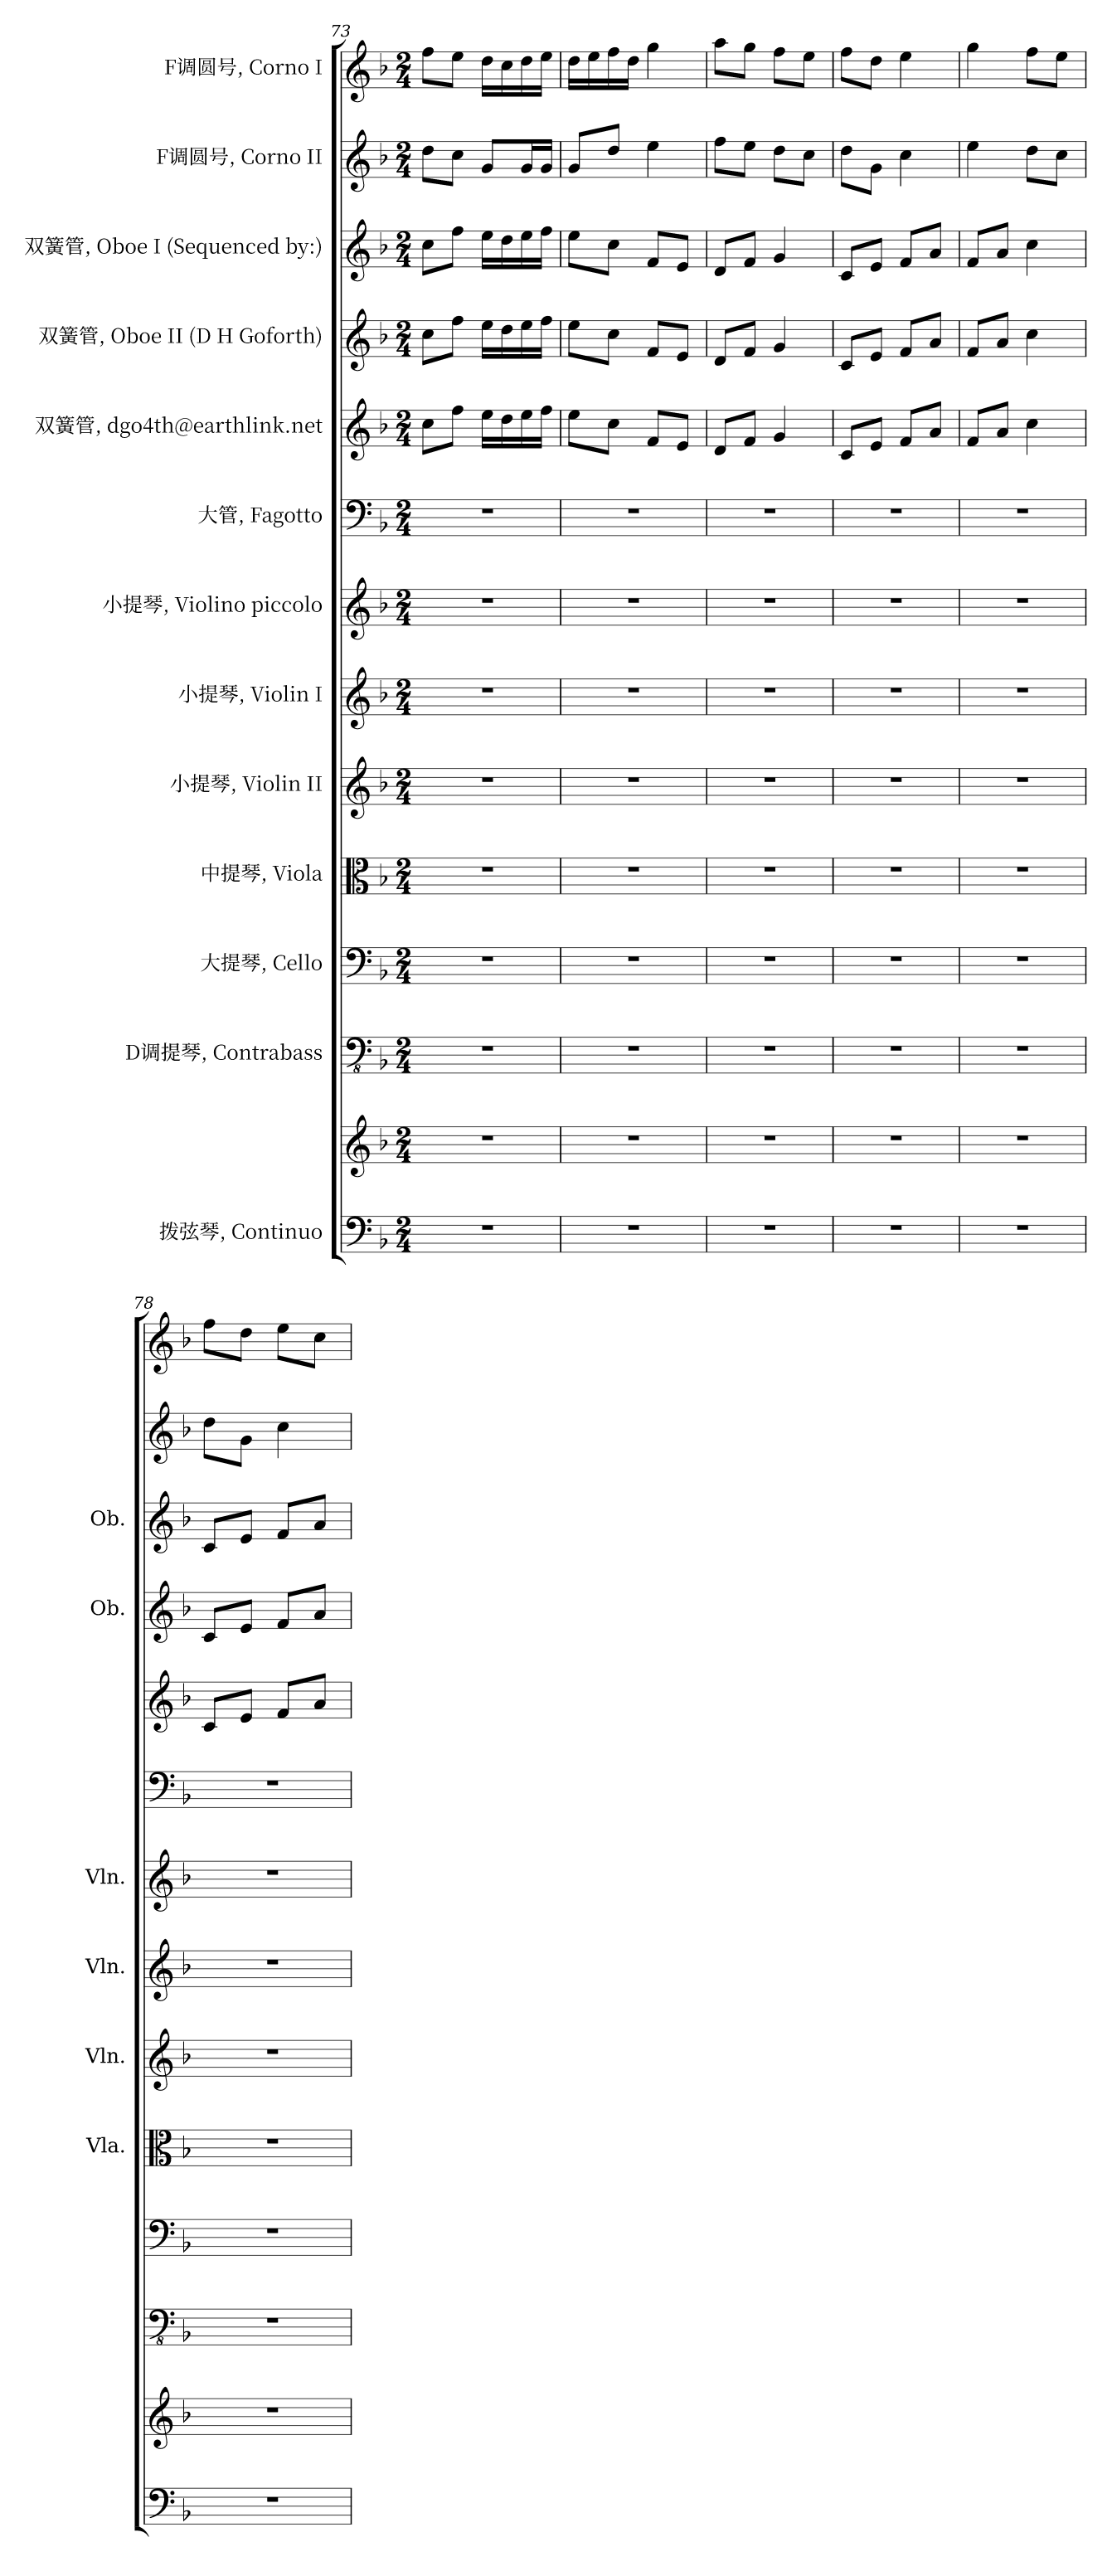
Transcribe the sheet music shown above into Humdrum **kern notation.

**kern	**kern	**kern	**kern	**kern	**kern	**kern	**kern	**kern	**kern	**kern	**kern	**kern	**kern
*part13	*part13	*part12	*part11	*part10	*part9	*part8	*part7	*part6	*part5	*part4	*part3	*part2	*part1
*staff14	*staff13	*staff12	*staff11	*staff10	*staff9	*staff8	*staff7	*staff6	*staff5	*staff4	*staff3	*staff2	*staff1
*I"拨弦琴, Continuo	*	*I"D调提琴, Contrabass	*I"大提琴, Cello	*I"中提琴, Viola	*I"小提琴, Violin II	*I"小提琴, Violin I	*I"小提琴, Violino piccolo	*I"大管, Fagotto	*I"双簧管, dgo4th@earthlink.net	*I"双簧管, Oboe II (D H Goforth)	*I"双簧管, Oboe I (Sequenced by:)	*I"F调圆号, Corno II	*I"F调圆号, Corno I
*	*	*	*	*I'Vla.	*I'Vln.	*I'Vln.	*I'Vln.	*	*	*I'Ob.	*I'Ob.	*	*
*clefF4	*clefG2	*clefFv4	*clefF4	*clefC3	*clefG2	*clefG2	*clefG2	*clefF4	*clefG2	*clefG2	*clefG2	*clefG2	*clefG2
*	*	*ITrd7c12	*	*	*	*	*	*	*	*	*	*ITrd4c7	*ITrd4c7
*k[b-]	*k[b-]	*k[b-]	*k[b-]	*k[b-]	*k[b-]	*k[b-]	*k[b-]	*k[b-]	*k[b-]	*k[b-]	*k[b-]	*k[b-e-]	*k[b-e-]
*M2/4	*M2/4	*M2/4	*M2/4	*M2/4	*M2/4	*M2/4	*M2/4	*M2/4	*M2/4	*M2/4	*M2/4	*M2/4	*M2/4
=73	=73	=73	=73	=73	=73	=73	=73	=73	=73	=73	=73	=73	=73
2r	2r	2r	2r	2r	2r	2r	2r	2r	8cc\L	8cc\L	8cc\L	8g\L	8b-\L
.	.	.	.	.	.	.	.	.	8ff\J	8ff\J	8ff\J	8f\J	8a\J
.	.	.	.	.	.	.	.	.	16ee\LL	16ee\LL	16ee\LL	8c/L	16g\LL
.	.	.	.	.	.	.	.	.	16dd\	16dd\	16dd\	.	16f\
.	.	.	.	.	.	.	.	.	16ee\	16ee\	16ee\	16c/L	16g\
.	.	.	.	.	.	.	.	.	16ff\JJ	16ff\JJ	16ff\JJ	16c/JJ	16a\JJ
=74	=74	=74	=74	=74	=74	=74	=74	=74	=74	=74	=74	=74	=74
2r	2r	2r	2r	2r	2r	2r	2r	2r	8ee\L	8ee\L	8ee\L	8c/L	16g\LL
.	.	.	.	.	.	.	.	.	.	.	.	.	16a\
.	.	.	.	.	.	.	.	.	8cc\J	8cc\J	8cc\J	8g/J	16b-\
.	.	.	.	.	.	.	.	.	.	.	.	.	16g\JJ
.	.	.	.	.	.	.	.	.	8f/L	8f/L	8f/L	4a\	4cc\
.	.	.	.	.	.	.	.	.	8e/J	8e/J	8e/J	.	.
=75	=75	=75	=75	=75	=75	=75	=75	=75	=75	=75	=75	=75	=75
2r	2r	2r	2r	2r	2r	2r	2r	2r	8d/L	8d/L	8d/L	8b-\L	8dd\L
.	.	.	.	.	.	.	.	.	8f/J	8f/J	8f/J	8a\J	8cc\J
.	.	.	.	.	.	.	.	.	4g/	4g/	4g/	8g\L	8b-\L
.	.	.	.	.	.	.	.	.	.	.	.	8f\J	8a\J
=76	=76	=76	=76	=76	=76	=76	=76	=76	=76	=76	=76	=76	=76
2r	2r	2r	2r	2r	2r	2r	2r	2r	8c/L	8c/L	8c/L	8g\L	8b-\L
.	.	.	.	.	.	.	.	.	8e/J	8e/J	8e/J	8c\J	8g\J
.	.	.	.	.	.	.	.	.	8f/L	8f/L	8f/L	4f\	4a\
.	.	.	.	.	.	.	.	.	8a/J	8a/J	8a/J	.	.
=77	=77	=77	=77	=77	=77	=77	=77	=77	=77	=77	=77	=77	=77
2r	2r	2r	2r	2r	2r	2r	2r	2r	8f/L	8f/L	8f/L	4a\	4cc\
.	.	.	.	.	.	.	.	.	8a/J	8a/J	8a/J	.	.
.	.	.	.	.	.	.	.	.	4cc\	4cc\	4cc\	8g\L	8b-\L
.	.	.	.	.	.	.	.	.	.	.	.	8f\J	8a\J
=78	=78	=78	=78	=78	=78	=78	=78	=78	=78	=78	=78	=78	=78
2r	2r	2r	2r	2r	2r	2r	2r	2r	8c/L	8c/L	8c/L	8g\L	8b-\L
.	.	.	.	.	.	.	.	.	8e/J	8e/J	8e/J	8c\J	8g\J
.	.	.	.	.	.	.	.	.	8f/L	8f/L	8f/L	4f\	8a\L
.	.	.	.	.	.	.	.	.	8a/J	8a/J	8a/J	.	8f\J
=	=	=	=	=	=	=	=	=	=	=	=	=	=
*-	*-	*-	*-	*-	*-	*-	*-	*-	*-	*-	*-	*-	*-
